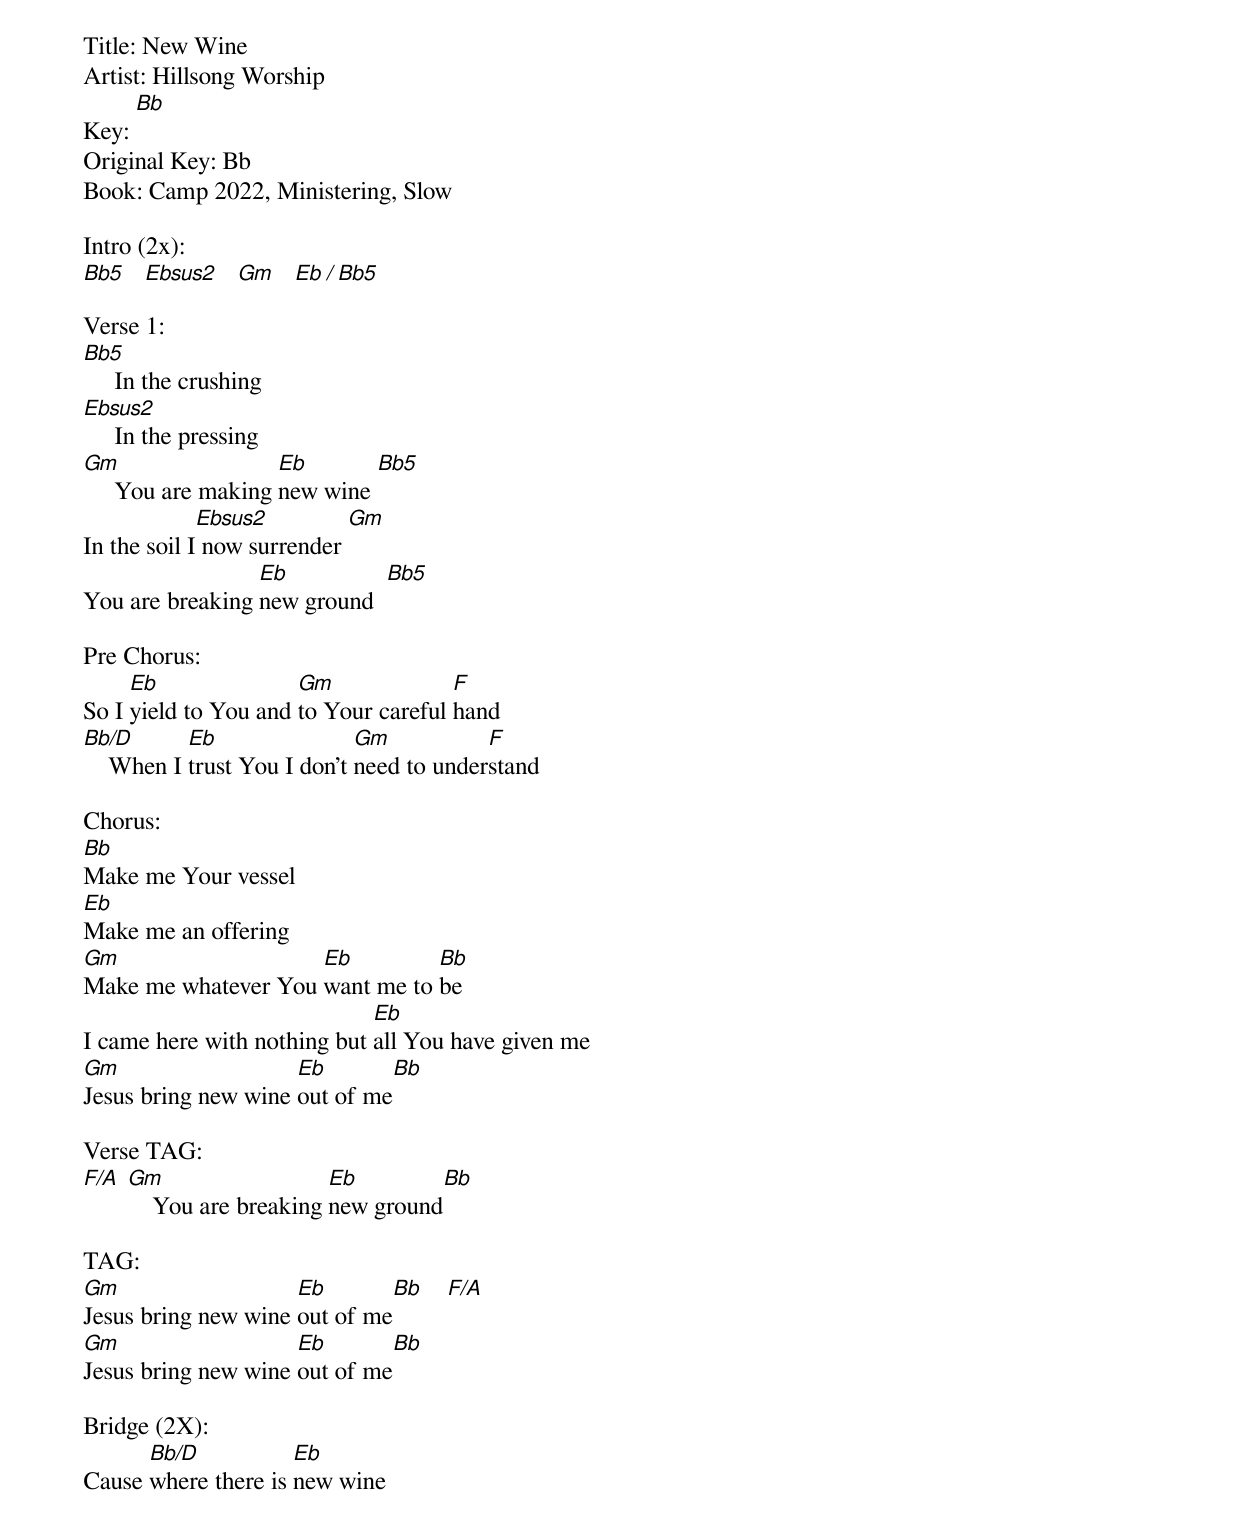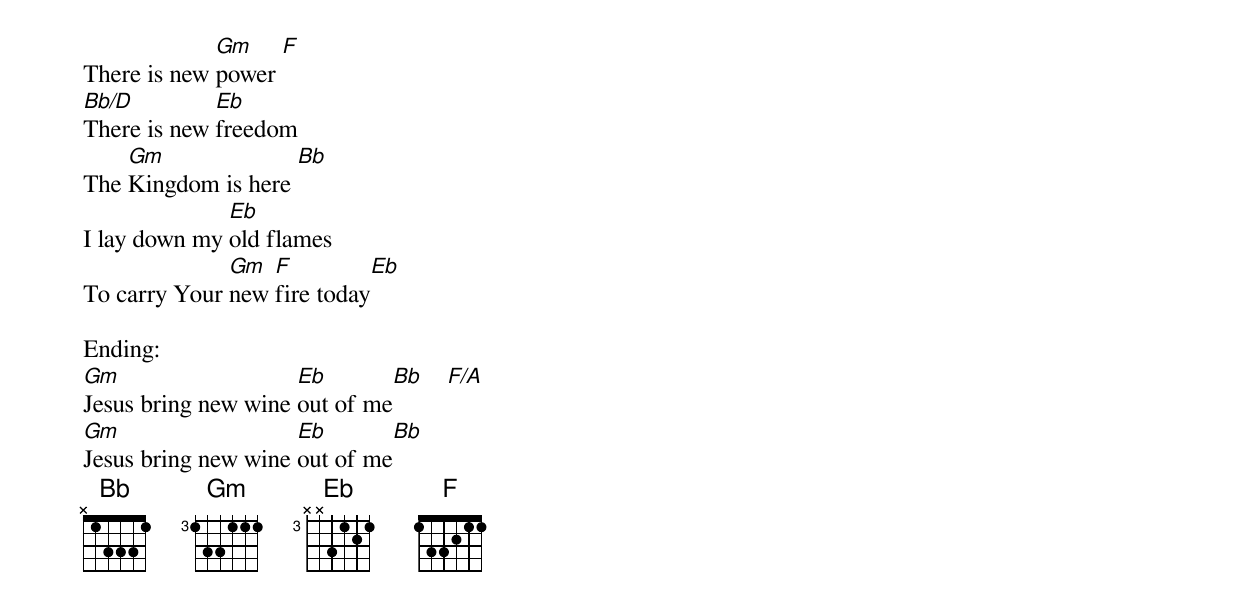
Title: New Wine
Artist: Hillsong Worship
Key: [Bb]
Original Key: Bb
Book: Camp 2022, Ministering, Slow

Intro (2x):
[Bb5]   [Ebsus2]   [Gm]   [Eb / Bb5]

Verse 1:
[Bb5]     In the crushing
[Ebsus2]     In the pressing
[Gm]     You are making [Eb]new wine [Bb5]
In the soil I[Ebsus2] now surrender [Gm]
You are breaking [Eb]new ground  [Bb5]

Pre Chorus:
So I [Eb]yield to You and [Gm]to Your careful [F]hand
[Bb/D]    When I [Eb]trust You I don't [Gm]need to under[F]stand

Chorus:
[Bb]Make me Your vessel
[Eb]Make me an offering
[Gm]Make me whatever You [Eb]want me to [Bb]be
I came here with nothing but [Eb]all You have given me
[Gm]Jesus bring new wine [Eb]out of me[Bb]

Verse TAG:
[F/A] [Gm]    You are breaking [Eb]new ground[Bb]

TAG:
[Gm]Jesus bring new wine [Eb]out of me[Bb     F/A]
[Gm]Jesus bring new wine [Eb]out of me[Bb]

Bridge (2X):
Cause [Bb/D]where there is [Eb]new wine
There is new [Gm]power [F]
[Bb/D]There is new [Eb]freedom
The [Gm]Kingdom is here [Bb]
I lay down my [Eb]old flames
To carry Your [Gm]new [F]fire today[Eb]

Ending:
[Gm]Jesus bring new wine [Eb]out of me[Bb     F/A]
[Gm]Jesus bring new wine [Eb]out of me[Bb]
